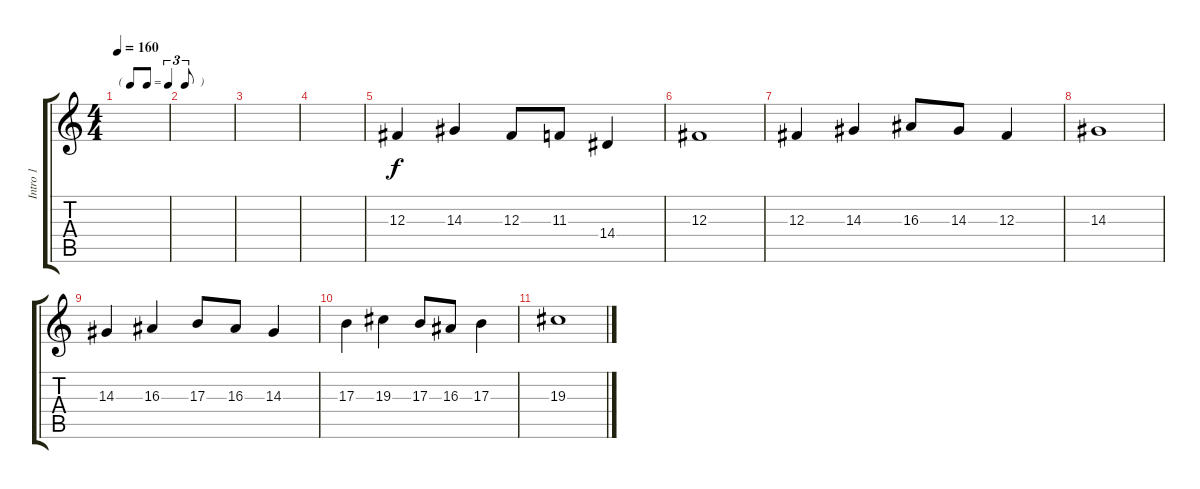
\track ("Intro 1" "Intro 1") {instrument stringensemble1}
\staff {score tabs}
\tuning (Eb4 Bb3 Gb3 Db3 Ab2 Eb2) {hide}
\ts (4 4)
\tf triplet8th
\tempo 160
\clef g2
\ks c
|
|
|
|
12.3.4 14.3.4 12.3.8 11.3.8 14.4.4 |
12.3.1 |
12.3.4 14.3.4 16.3.8 14.3.8 12.3.4 |
14.3.1 |
14.3.4 16.3.4 17.3.8 16.3.8 14.3.4 |
17.3.4 19.3.4 17.3.8 16.3.8 17.3.4 |
19.3.1
